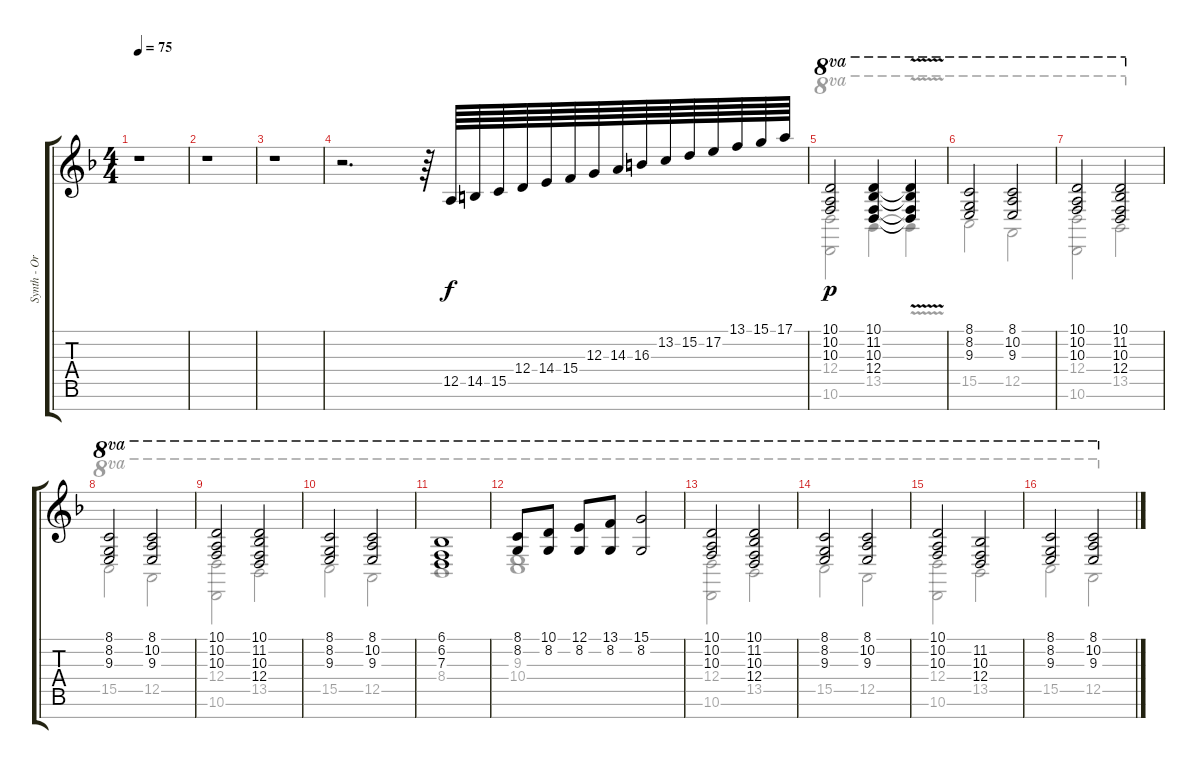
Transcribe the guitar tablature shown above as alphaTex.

\track ("Synth - Organ_Rudess" "Synth - Or") {instrument drawbarorgan}
\staff {score tabs}
\tuning (E4 B3 G3 D3 A2 E2 B1) {hide}
\voice
\ts (4 4)
\tempo 75
\clef g2
\ks f
r.1{dy f} |
r.1 |
r.1 |
r.2{d} r.64 12.5.64 14.5.64 15.5.64 12.4.64 14.4.64 15.4.64 12.3.64 14.3.64 16.3.64 13.2.64 15.2.64 17.2.64 13.1.64 15.1.64 17.1.64 |
(10.1 10.2 10.3).2{ot 8va dy p} (10.1 11.2 10.3 12.4).4{ot 8va} (10.1{v t} 11.2{v t} 10.3{v t} 12.4{v t}).4{ot 8va} |
(8.1 8.2 9.3).2{ot 8va} (8.1 10.2 9.3).2{ot 8va} |
(10.1 10.2 10.3).2{ot 8va} (10.1 11.2 10.3 12.4).2{ot 8va} |
(8.1 8.2 9.3).2{ot 8va} (8.1 10.2 9.3).2{ot 8va} |
(10.1 10.2 10.3).2{ot 8va} (10.1 11.2 10.3 12.4).2{ot 8va} |
(8.1 8.2 9.3).2{ot 8va} (8.1 10.2 9.3).2{ot 8va} |
(6.1 6.2 7.3).1{ot 8va} |
(8.1 8.2).8{ot 8va} (10.1 8.2).8{ot 8va} (12.1 8.2).8{ot 8va} (13.1 8.2).8{ot 8va} (15.1 8.2).2{ot 8va} |
(10.1 10.2 10.3).2{ot 8va} (10.1 11.2 10.3 12.4).2{ot 8va} |
(8.1 8.2 9.3).2{ot 8va} (8.1 10.2 9.3).2{ot 8va} |
(10.1 10.2 10.3).2{ot 8va} (11.2 10.3 12.4).2{ot 8va} |
(8.1 8.2 9.3).2{ot 8va} (8.1 10.2 9.3).2{ot 8va}
\voice
\clef g2
\ottava regular
\simile none
\ks f
|
|
|
|
(12.4 10.6).2{ot 8va} 13.5.4{ot 8va} 13.5{v t}.4{ot 8va} |
15.5.2{ot 8va} 12.5.2{ot 8va} |
(12.4 10.6).2{ot 8va} 13.5.2{ot 8va} |
15.5.2{ot 8va} 12.5.2{ot 8va} |
(12.4 10.6).2{ot 8va} 13.5.2{ot 8va} |
15.5.2{ot 8va} 12.5.2{ot 8va} |
8.4.1{ot 8va} |
(9.3 10.4).1{ot 8va} |
(12.4 10.6).2{ot 8va} 13.5.2{ot 8va} |
15.5.2{ot 8va} 12.5.2{ot 8va} |
(12.4 10.6).2{ot 8va} 13.5.2{ot 8va} |
15.5.2{ot 8va} 12.5.2{ot 8va}
